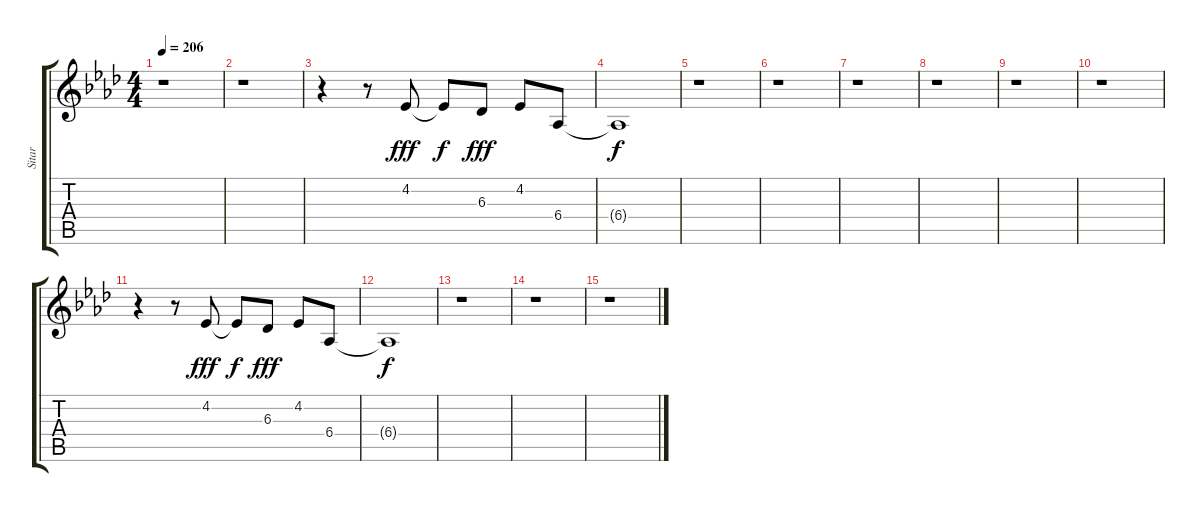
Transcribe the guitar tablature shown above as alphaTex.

\track ("Sitar" "Sitar") {instrument sitar}
\staff {score tabs}
\tuning (E4 B3 G3 D3 A2 E2) {hide}
\ts (4 4)
\tempo 206
\clef g2
\ks ab
r.1{dy f} |
r.1 |
r.4 r.8 4.2.8{dy fff} 4.2{t}.8{dy f} 6.3.8{dy fff} 4.2.8 6.4.8 |
6.4{t}.1{dy f} |
r.1 |
r.1 |
r.1 |
r.1 |
r.1 |
r.1 |
r.4 r.8 4.2.8{dy fff} 4.2{t}.8{dy f} 6.3.8{dy fff} 4.2.8 6.4.8 |
6.4{t}.1{dy f} |
r.1 |
r.1 |
r.1
